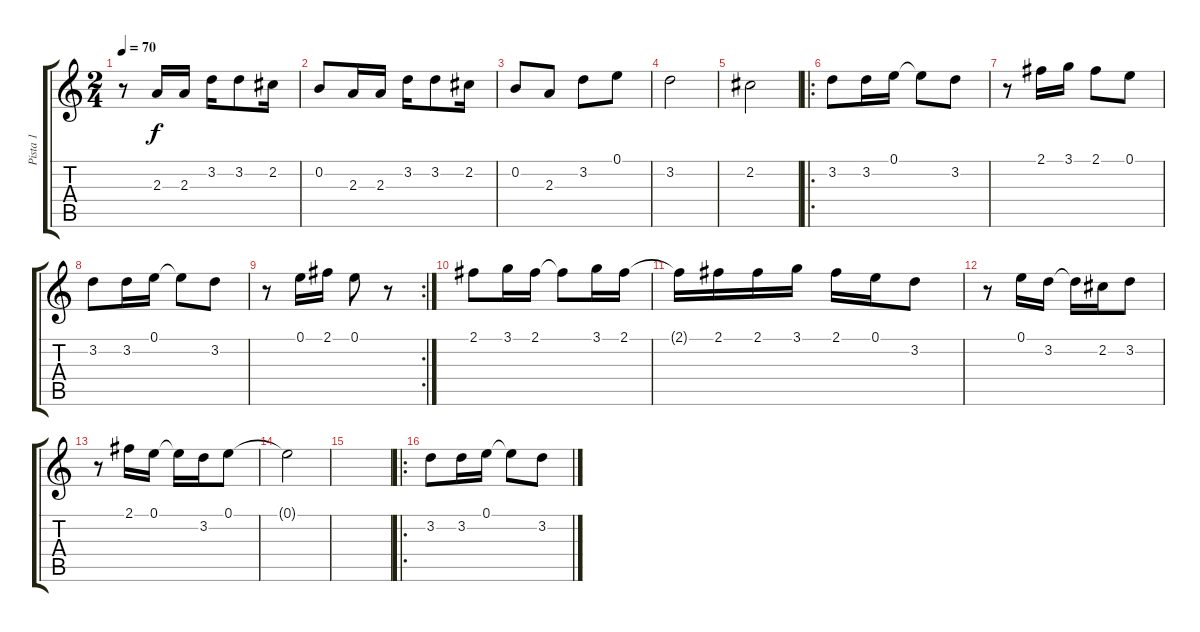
\track ("Pista 1" "Pista 1") {instrument acousticguitarsteel}
\staff {score tabs}
\tuning (E4 B3 G3 D3 A2 E2) {hide}
\ts (2 4)
\tempo 70
\clef g2
\ks c
r.8{dy f} 2.3.16 2.3.16 3.2.16 3.2.8 2.2.16 |
0.2.8 2.3.16 2.3.16 3.2.16 3.2.8 2.2.16 |
0.2.8 2.3.8 3.2.8 0.1.8 |
3.2.2 |
2.2.2 |
\ro
3.2.8 3.2.16 0.1.16 0.1{t}.8 3.2.8 |
r.8 2.1.16 3.1.16 2.1.8 0.1.8 |
3.2.8 3.2.16 0.1.16 0.1{t}.8 3.2.8 |
\rc 2
r.8 0.1.16 2.1.16 0.1.8 r.8 |
2.1.8 3.1.16 2.1.16 2.1{t}.8 3.1.16 2.1.16 |
2.1{t}.16 2.1.16 2.1.16 3.1.16 2.1.16 0.1.16 3.2.8 |
r.8 0.1.16 3.2.16 3.2{t}.16 2.2.16 3.2.8 |
r.8 2.1.16 0.1.16 0.1{t}.16 3.2.16 0.1.8 |
0.1{t}.2 |
|
\ro
3.2.8 3.2.16 0.1.16 0.1{t}.8 3.2.8
